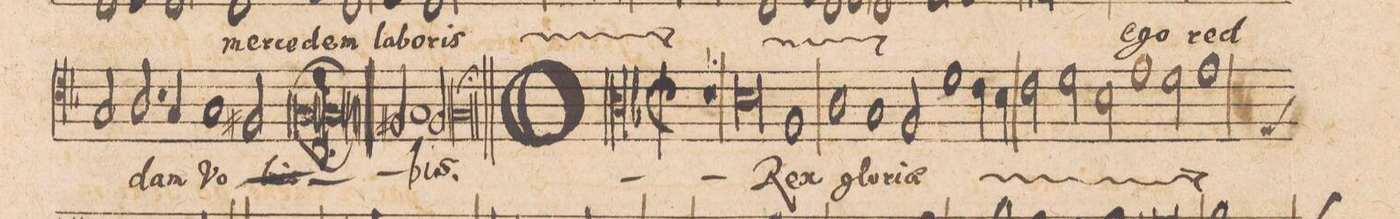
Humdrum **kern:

**kern	**text
*I"TENOR.	*
*clefC3	*
*k[b-]	*
*met(C|)	*
*M2/1	*
1r	.
0d	O
=2-	=2-
1A	Rex
=3-	=3-
1c	glo-
1B-	-ri-
=4-	=4-
2A/	-ae
*	*ij
1f	O
4e\	.
4d\	.
=5-	=5-
*2\right	*
2e\	Rex
2f\	.
2d\	glo-
1g\	.
=6-	=6-
2f\	-ri-
*custos:G	*
1g	-ae
*	*Xij
=7-	=7-
*-	*-
